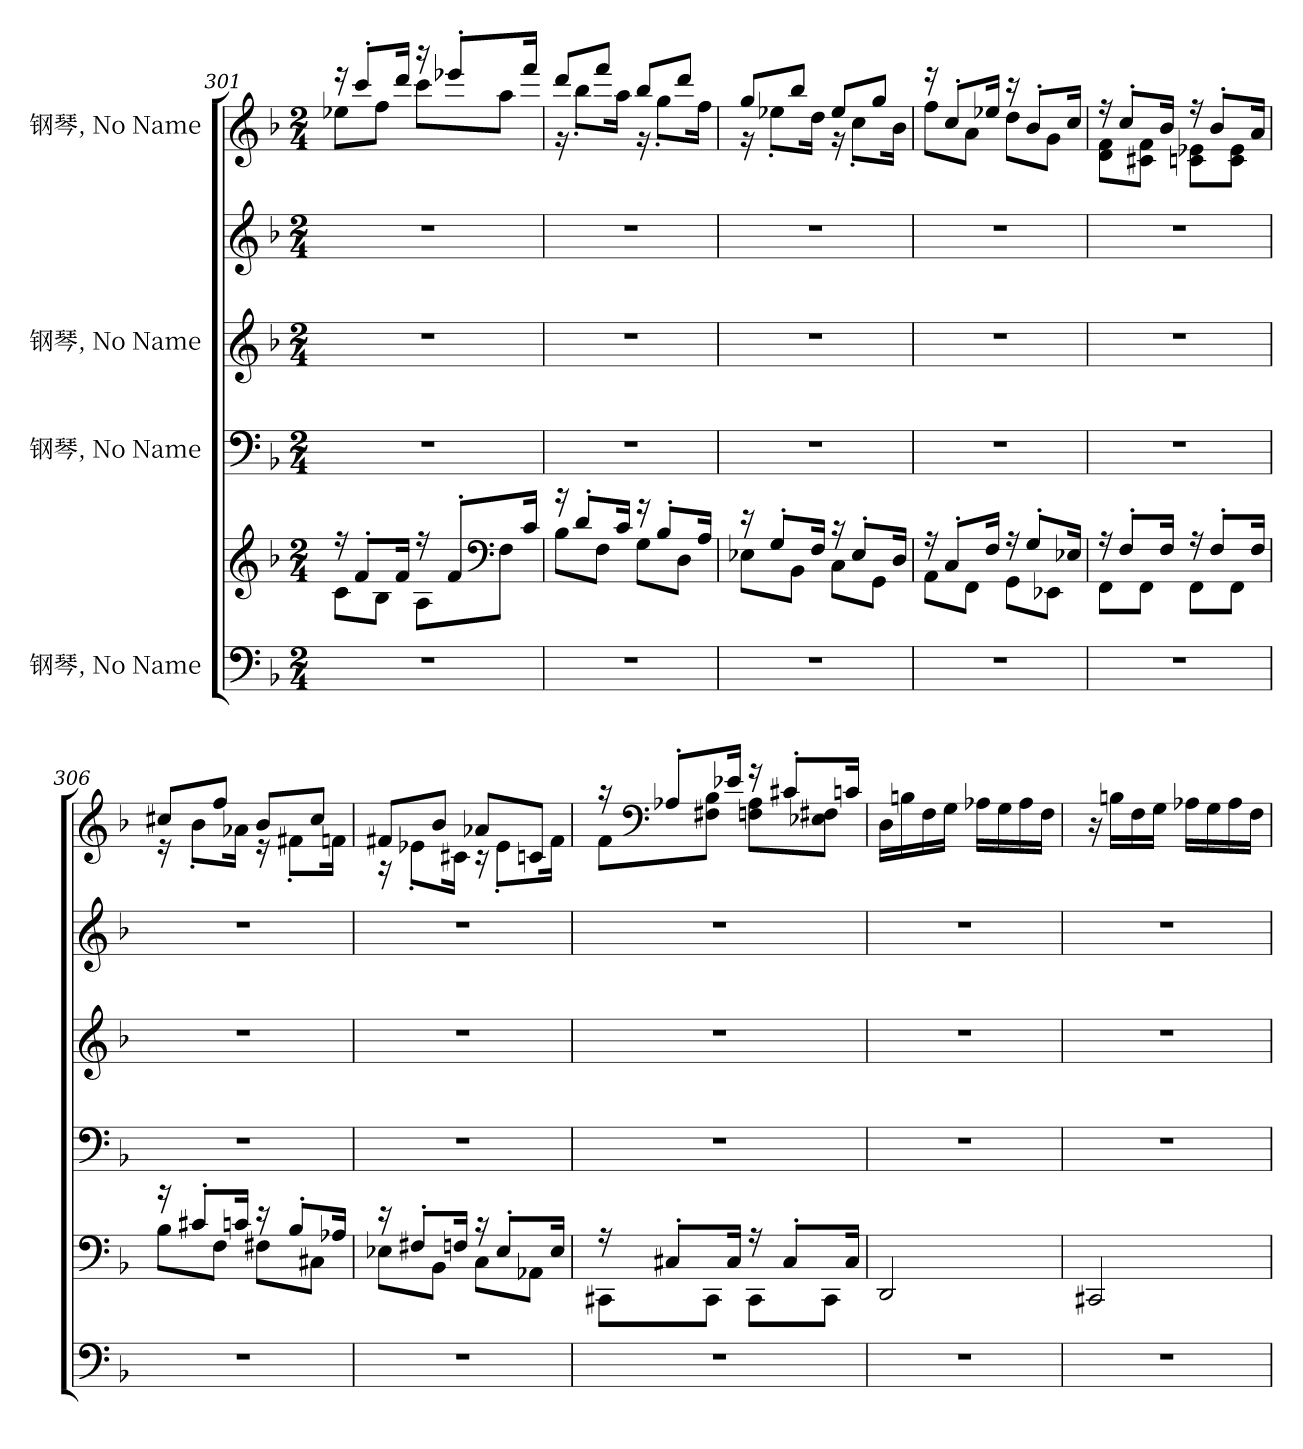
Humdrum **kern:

**kern	**kern	**kern	**kern	**kern	**kern
*part4	*part4	*part3	*part2	*part2	*part1
*staff6	*staff5	*staff4	*staff3	*staff2	*staff1
*I"钢琴, No Name	*	*I"钢琴, No Name	*I"钢琴, No Name	*	*I"钢琴, No Name
!!LO:LB:g=z
*clefF4	*clefG2	*clefF4	*clefG2	*clefG2	*clefG2
*k[b-]	*k[b-]	*k[b-]	*k[b-]	*k[b-]	*k[b-]
*M2/4	*M2/4	*M2/4	*M2/4	*M2/4	*M2/4
=301	=301	=301	=301	=301	=301
*	*^	*	*	*	*^
2r	16r	8c\L	2r	2r	2r	16r	8ee-X\L
.	8f'/L	.	.	.	.	8ccc'/L	.
.	.	8B-\J	.	.	.	.	8ff\J
.	16f/Jk	.	.	.	.	16ddd/Jk	.
.	16r	8A\L	.	.	.	16r	8ccc\L
.	8f'/L	.	.	.	.	8eee-X'/L	.
*	*clefF4	*	*	*	*	*	*
.	.	8F\J	.	.	.	.	8aa\J
*	*	*	*	*	*	*MM109	*
.	16c/Jk	.	.	.	.	16fff/Jk	.
=302	=302	=302	=302	=302	=302	=302	=302
*	*	*	*	*	*	*MM111	*
2r	16r	8B-\L	2r	2r	2r	8ddd/L	16r
.	8d'/L	.	.	.	.	.	8bb-'\L
.	.	8F\J	.	.	.	8fff/J	.
.	16c/Jk	.	.	.	.	.	16aa\Jk
.	16r	8G\L	.	.	.	8bb-/L	16r
.	8B-'/L	.	.	.	.	.	8gg'\L
.	.	8D\J	.	.	.	8ddd/J	.
.	16A/Jk	.	.	.	.	.	16ff\Jk
=303	=303	=303	=303	=303	=303	=303	=303
2r	16r	8E-X\L	2r	2r	2r	8gg/L	16r
.	8G'/L	.	.	.	.	.	8ee-X'\L
.	.	8BB-\J	.	.	.	8bb-/J	.
.	16F/Jk	.	.	.	.	.	16dd\Jk
.	16r	8C\L	.	.	.	8ee-/L	16r
.	8E-'/L	.	.	.	.	.	8cc'\L
.	.	8GG\J	.	.	.	8gg/J	.
.	16D/Jk	.	.	.	.	.	16b-\Jk
=304	=304	=304	=304	=304	=304	=304	=304
2r	16r	8AA\L	2r	2r	2r	16r	8ff\L
.	8C'/L	.	.	.	.	8cc'/L	.
.	.	8FF\J	.	.	.	.	8a\J
.	16F/Jk	.	.	.	.	16ee-X/Jk	.
.	16r	8GG\L	.	.	.	16r	8dd\L
.	8G'/L	.	.	.	.	8b-'/L	.
.	.	8EE-X\J	.	.	.	.	8g\J
.	16E-X/Jk	.	.	.	.	16cc/Jk	.
!!LO:PB:g=z	!!
=305	=305	=305	=305	=305	=305	=305	=305
2r	16r	8FF\L	2r	2r	2r	16r	8d\ 8f\L
.	8F'/L	.	.	.	.	8cc'/L	.
.	.	8FF\J	.	.	.	.	8c#X\ 8f\J
.	16F/Jk	.	.	.	.	16b-/Jk	.
.	16r	8FF\L	.	.	.	16r	8cn\ 8e-X\L
.	8F'/L	.	.	.	.	8b-'/L	.
.	.	8FF\J	.	.	.	.	8c\ 8e-\J
*	*	*	*	*	*	*MM109	*
.	16F/Jk	.	.	.	.	16a/Jk	.
=306	=306	=306	=306	=306	=306	=306	=306
*	*	*	*	*	*	*MM111	*
2r	16r	8B-\L	2r	2r	2r	8cc#X/L	16r
.	8c#X'/L	.	.	.	.	.	8b-'\L
.	.	8F\J	.	.	.	8ff/J	.
.	16cn/Jk	.	.	.	.	.	16a-X\Jk
.	16r	8F#X\L	.	.	.	8b-/L	16r
.	8B-'/L	.	.	.	.	.	8f#X'\L
.	.	8C#X\J	.	.	.	8cc#/J	.
.	16A-X/Jk	.	.	.	.	.	16fn\Jk
=307	=307	=307	=307	=307	=307	=307	=307
2r	16r	8E-X\L	2r	2r	2r	8f#X/L	16r
.	8F#X'/L	.	.	.	.	.	8e-X'\L
.	.	8BB-\J	.	.	.	8b-/J	.
.	16Fn/Jk	.	.	.	.	.	16c#X\Jk
.	16r	8C\L	.	.	.	8a-X/L	16r
.	8E-'/L	.	.	.	.	.	8e-'\L
.	.	8AA-X\J	.	.	.	8cn/J	.
.	16E-/Jk	.	.	.	.	.	16f#\Jk
!!LO:LB:g=z	!!
=308	=308	=308	=308	=308	=308	=308	=308
2r	16r	8CC#X\L	2r	2r	2r	16r	8f\L
*	*	*	*	*	*	*clefF4	*
.	8C#X'/L	.	.	.	.	8A-X'/L	.
.	.	8CC#\J	.	.	.	.	8F#X\ 8B-\J
.	16C#/Jk	.	.	.	.	16e-X/Jk	.
.	16r	8CC#\L	.	.	.	16r	8Fn\ 8A-\L
.	8C#'/L	.	.	.	.	8c#X'/L	.
*	*	*	*	*	*	*MM109	*
.	.	8CC#\J	.	.	.	.	8E-X\ 8F#X\J
*	*	*	*	*	*	*MM103	*
.	16C#/Jk	.	.	.	.	16cn/Jk	.
*	*v	*v	*	*	*	*v	*v
=309	=309	=309	=309	=309	=309
*	*	*	*	*	*MM111
2r	2DD/	2r	2r	2r	16D\LL
.	.	.	.	.	16Bn\
.	.	.	.	.	16F\
.	.	.	.	.	16G\JJ
.	.	.	.	.	16A-X\LL
.	.	.	.	.	16G\
.	.	.	.	.	16A-\
*	*	*	*	*	*MM109
.	.	.	.	.	16F\JJ
=310	=310	=310	=310	=310	=310
*	*	*	*	*	*MM111
2r	2CC#X/	2r	2r	2r	16r
.	.	.	.	.	16Bn\LL
.	.	.	.	.	16F\
.	.	.	.	.	16G\JJ
.	.	.	.	.	16A-X\LL
.	.	.	.	.	16G\
.	.	.	.	.	16A-\
*	*	*	*	*	*MM109
.	.	.	.	.	16F\JJ
=	=	=	=	=	=
*-	*-	*-	*-	*-	*-
